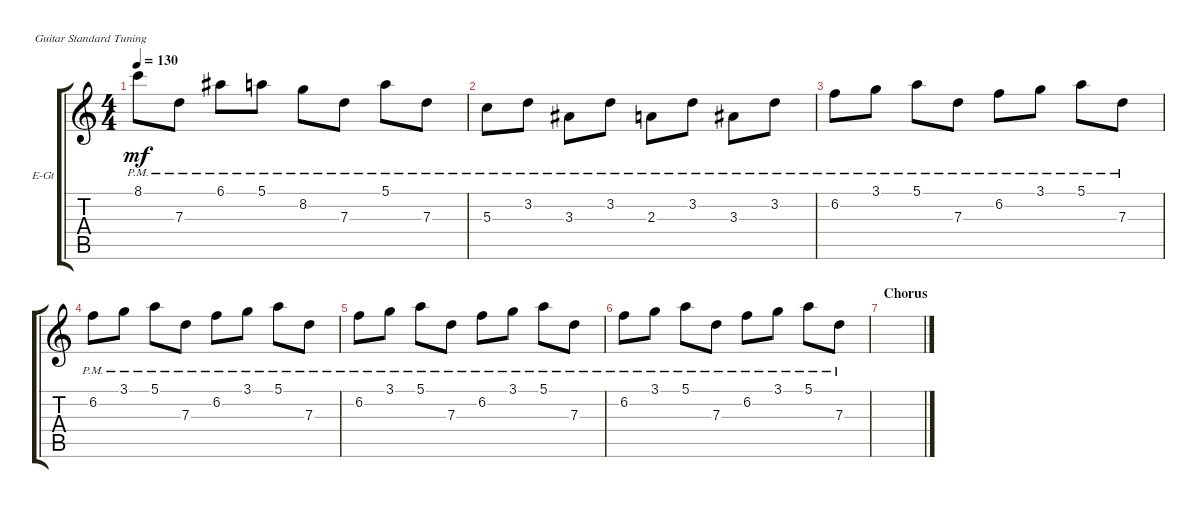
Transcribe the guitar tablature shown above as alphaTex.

\bracketExtendMode groupsimilarinstruments
\firstSystemTrackNameOrientation horizontal
\otherSystemsTrackNameOrientation horizontal
\track ("Electric Guitar" "E-Gt") {instrument electricguitarclean}
\staff {score tabs}
\tuning (E4 B3 G3 D3 A2 E2)
\ts (4 4)
\tempo 130
\clef g2
\ks c
8.1{pm}.8{dy mf} 7.3{pm}.8 6.1{pm}.8 5.1{pm}.8 8.2{pm}.8 7.3{pm}.8 5.1{pm}.8 7.3{pm}.8 |
5.3{pm}.8 3.2{pm}.8 3.3{pm}.8 3.2{pm}.8 2.3{pm}.8 3.2{pm}.8 3.3{pm}.8 3.2{pm}.8 |
6.2{pm}.8 3.1{pm}.8 5.1{pm}.8 7.3{pm}.8 6.2{pm}.8 3.1{pm}.8 5.1{pm}.8 7.3{pm}.8 |
6.2{pm}.8 3.1{pm}.8 5.1{pm}.8 7.3{pm}.8 6.2{pm}.8 3.1{pm}.8 5.1{pm}.8 7.3{pm}.8 |
6.2{pm}.8 3.1{pm}.8 5.1{pm}.8 7.3{pm}.8 6.2{pm}.8 3.1{pm}.8 5.1{pm}.8 7.3{pm}.8 |
6.2{pm}.8 3.1{pm}.8 5.1{pm}.8 7.3{pm}.8 6.2{pm}.8 3.1{pm}.8 5.1{pm}.8 7.3{pm}.8 |
\section ("" "Chorus")
